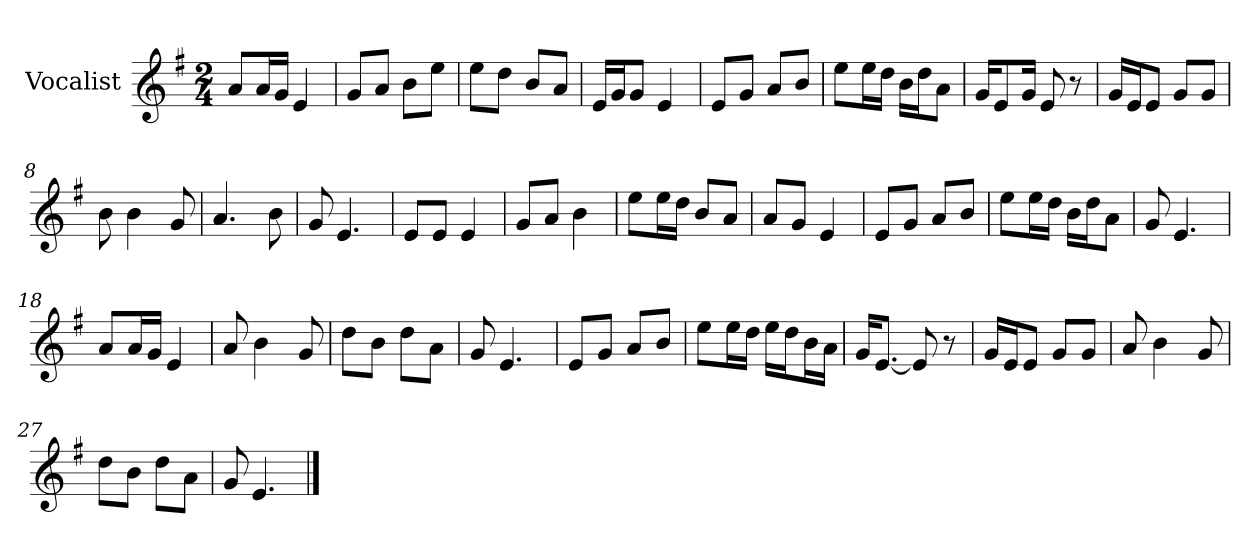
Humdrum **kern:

**kern
*part1
*staff1
*I"Vocalist
*k[f#]
*G:
*M2/4
=
8aL
16aL
16gJJ
4e
=1
8gL
8aJ
8bL
8eeJ
=2
8eeL
8ddJ
8bL
8aJ
=3
16eLL
16gJ
8gJ
4e
=4
8eL
8gJ
8aL
8bJ
=5
8eeL
16eeL
16ddJJ
16bLL
16ddJ
8aJ
=6
16gKL
8e
16gJk
8e
8r
=7
16gLL
16eJ
8eJ
8gL
8gJ
=8
8b
4b
8g
=9
4.a
8b
=10
8g
4.e
=11
8eL
8eJ
4e
=12
8gL
8aJ
4b
=13
8eeL
16eeL
16ddJJ
8bL
8aJ
=14
8aL
8gJ
4e
=15
8eL
8gJ
8aL
8bJ
=16
8eeL
16eeL
16ddJJ
16bLL
16ddJ
8aJ
=17
8g
4.e
=18
8aL
16aL
16gJJ
4e
=19
8a
4b
8g
=20
8ddL
8bJ
8ddL
8aJ
=21
8g
4.e
=22
8eL
8gJ
8aL
8bJ
=23
8eeL
16eeL
16ddJJ
16eeLL
16ddJ
16bL
16aJJ
=24
16gKL
[8.eJ
8e]
8r
=25
16gLL
16eJ
8eJ
8gL
8gJ
=26
8a
4b
8g
=27
8ddL
8bJ
8ddL
8aJ
=28
8g
4.e
==
*-
